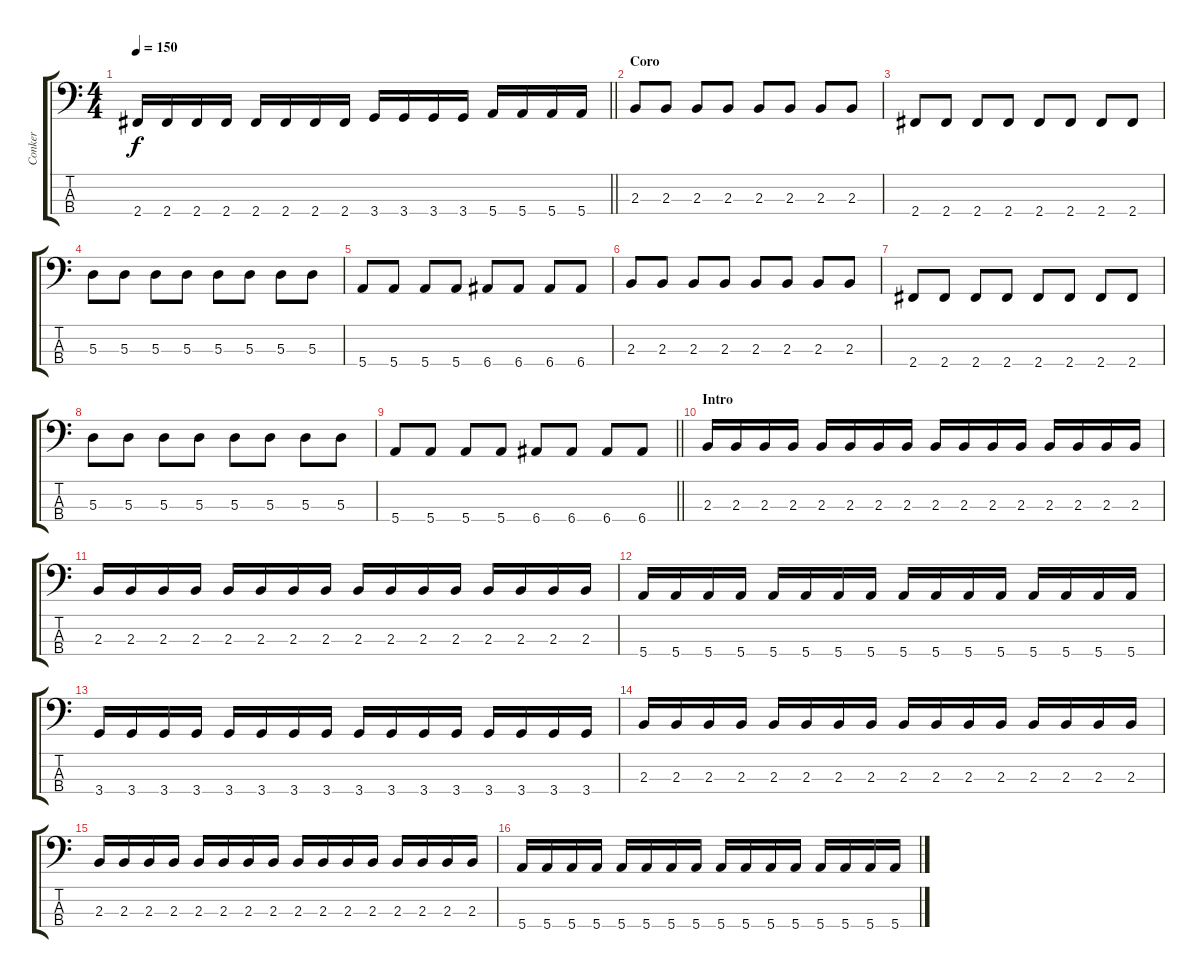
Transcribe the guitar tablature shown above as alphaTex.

\track ("Conker" "Conker") {instrument electricbassfinger}
\staff {score tabs}
\tuning (G2 D2 A1 E1) {hide}
\ts (4 4)
\tempo 150
\clef f4
\barLineRight lightlight
\ks c
2.4.16{dy f} 2.4.16 2.4.16 2.4.16 2.4.16 2.4.16 2.4.16 2.4.16 3.4.16 3.4.16 3.4.16 3.4.16 5.4.16 5.4.16 5.4.16 5.4.16 |
\section ("" "Coro")
2.3.8 2.3.8 2.3.8 2.3.8 2.3.8 2.3.8 2.3.8 2.3.8 |
2.4.8 2.4.8 2.4.8 2.4.8 2.4.8 2.4.8 2.4.8 2.4.8 |
5.3.8 5.3.8 5.3.8 5.3.8 5.3.8 5.3.8 5.3.8 5.3.8 |
5.4.8 5.4.8 5.4.8 5.4.8 6.4.8 6.4.8 6.4.8 6.4.8 |
2.3.8 2.3.8 2.3.8 2.3.8 2.3.8 2.3.8 2.3.8 2.3.8 |
2.4.8 2.4.8 2.4.8 2.4.8 2.4.8 2.4.8 2.4.8 2.4.8 |
5.3.8 5.3.8 5.3.8 5.3.8 5.3.8 5.3.8 5.3.8 5.3.8 |
\barLineRight lightlight
5.4.8 5.4.8 5.4.8 5.4.8 6.4.8 6.4.8 6.4.8 6.4.8 |
\section ("" "Intro")
2.3.16 2.3.16 2.3.16 2.3.16 2.3.16 2.3.16 2.3.16 2.3.16 2.3.16 2.3.16 2.3.16 2.3.16 2.3.16 2.3.16 2.3.16 2.3.16 |
2.3.16 2.3.16 2.3.16 2.3.16 2.3.16 2.3.16 2.3.16 2.3.16 2.3.16 2.3.16 2.3.16 2.3.16 2.3.16 2.3.16 2.3.16 2.3.16 |
5.4.16 5.4.16 5.4.16 5.4.16 5.4.16 5.4.16 5.4.16 5.4.16 5.4.16 5.4.16 5.4.16 5.4.16 5.4.16 5.4.16 5.4.16 5.4.16 |
3.4.16 3.4.16 3.4.16 3.4.16 3.4.16 3.4.16 3.4.16 3.4.16 3.4.16 3.4.16 3.4.16 3.4.16 3.4.16 3.4.16 3.4.16 3.4.16 |
2.3.16 2.3.16 2.3.16 2.3.16 2.3.16 2.3.16 2.3.16 2.3.16 2.3.16 2.3.16 2.3.16 2.3.16 2.3.16 2.3.16 2.3.16 2.3.16 |
2.3.16 2.3.16 2.3.16 2.3.16 2.3.16 2.3.16 2.3.16 2.3.16 2.3.16 2.3.16 2.3.16 2.3.16 2.3.16 2.3.16 2.3.16 2.3.16 |
5.4.16 5.4.16 5.4.16 5.4.16 5.4.16 5.4.16 5.4.16 5.4.16 5.4.16 5.4.16 5.4.16 5.4.16 5.4.16 5.4.16 5.4.16 5.4.16
